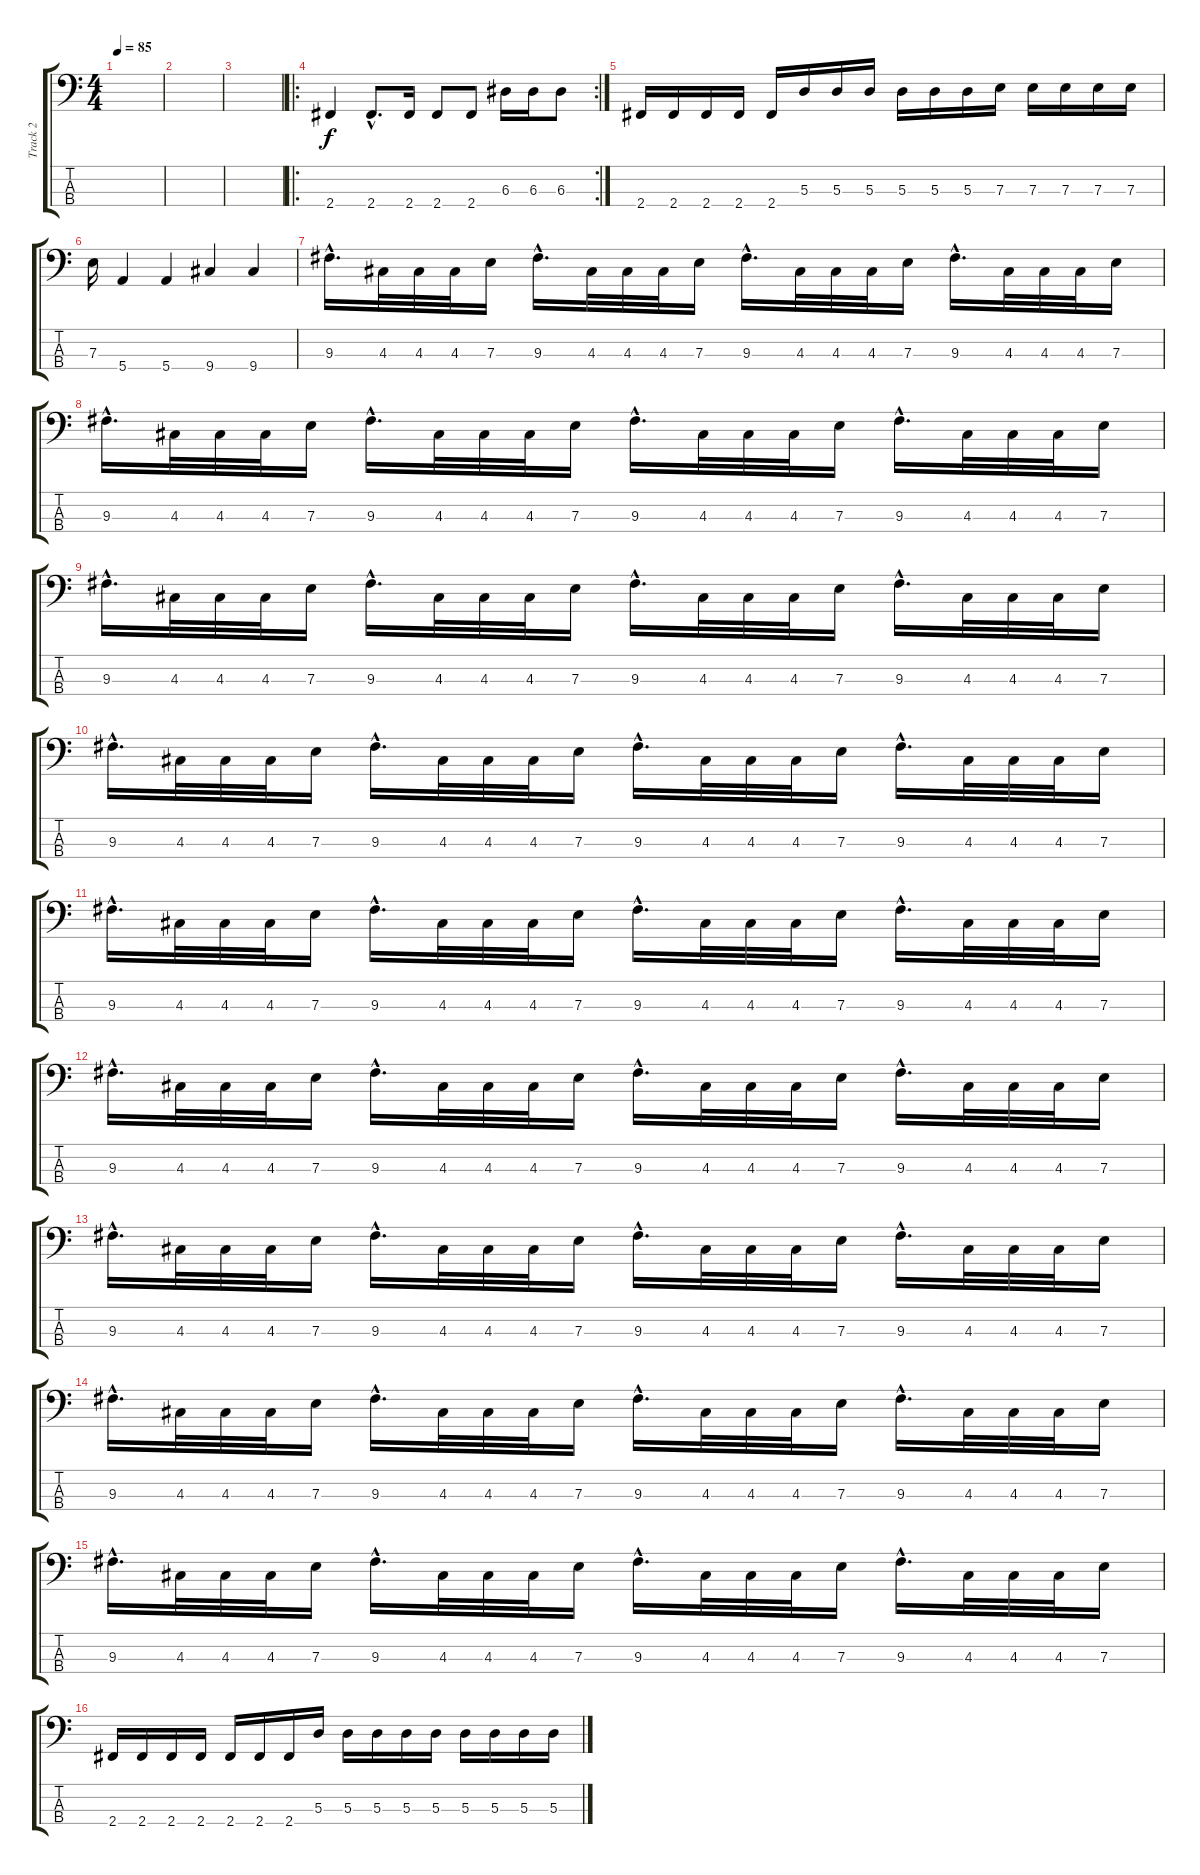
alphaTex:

\track ("Track 2" "Track 2") {instrument electricbasspick}
\staff {score tabs}
\tuning (G2 D2 A1 E1) {hide}
\ts (4 4)
\tempo 85
\clef f4
\ks c
|
|
|
\ro
\rc 2
2.4.4 2.4{hac}.8{d} 2.4.16 2.4.8 2.4.8 6.3.16 6.3.16 6.3.8 |
2.4.16 2.4.16 2.4.16 2.4.16 2.4.16 5.3.16 5.3.16 5.3.16 5.3.16 5.3.16 5.3.16 7.3.16 7.3.16 7.3.16 7.3.16 7.3.16 |
7.3.16 5.4.4 5.4.4 9.4.4 9.4.4 |
9.3{hac}.16{d} 4.3.32 4.3.32 4.3.32 7.3.16 9.3{hac}.16{d} 4.3.32 4.3.32 4.3.32 7.3.16 9.3{hac}.16{d} 4.3.32 4.3.32 4.3.32 7.3.16 9.3{hac}.16{d} 4.3.32 4.3.32 4.3.32 7.3.16 |
9.3{hac}.16{d} 4.3.32 4.3.32 4.3.32 7.3.16 9.3{hac}.16{d} 4.3.32 4.3.32 4.3.32 7.3.16 9.3{hac}.16{d} 4.3.32 4.3.32 4.3.32 7.3.16 9.3{hac}.16{d} 4.3.32 4.3.32 4.3.32 7.3.16 |
9.3{hac}.16{d} 4.3.32 4.3.32 4.3.32 7.3.16 9.3{hac}.16{d} 4.3.32 4.3.32 4.3.32 7.3.16 9.3{hac}.16{d} 4.3.32 4.3.32 4.3.32 7.3.16 9.3{hac}.16{d} 4.3.32 4.3.32 4.3.32 7.3.16 |
9.3{hac}.16{d} 4.3.32 4.3.32 4.3.32 7.3.16 9.3{hac}.16{d} 4.3.32 4.3.32 4.3.32 7.3.16 9.3{hac}.16{d} 4.3.32 4.3.32 4.3.32 7.3.16 9.3{hac}.16{d} 4.3.32 4.3.32 4.3.32 7.3.16 |
9.3{hac}.16{d} 4.3.32 4.3.32 4.3.32 7.3.16 9.3{hac}.16{d} 4.3.32 4.3.32 4.3.32 7.3.16 9.3{hac}.16{d} 4.3.32 4.3.32 4.3.32 7.3.16 9.3{hac}.16{d} 4.3.32 4.3.32 4.3.32 7.3.16 |
9.3{hac}.16{d} 4.3.32 4.3.32 4.3.32 7.3.16 9.3{hac}.16{d} 4.3.32 4.3.32 4.3.32 7.3.16 9.3{hac}.16{d} 4.3.32 4.3.32 4.3.32 7.3.16 9.3{hac}.16{d} 4.3.32 4.3.32 4.3.32 7.3.16 |
9.3{hac}.16{d} 4.3.32 4.3.32 4.3.32 7.3.16 9.3{hac}.16{d} 4.3.32 4.3.32 4.3.32 7.3.16 9.3{hac}.16{d} 4.3.32 4.3.32 4.3.32 7.3.16 9.3{hac}.16{d} 4.3.32 4.3.32 4.3.32 7.3.16 |
9.3{hac}.16{d} 4.3.32 4.3.32 4.3.32 7.3.16 9.3{hac}.16{d} 4.3.32 4.3.32 4.3.32 7.3.16 9.3{hac}.16{d} 4.3.32 4.3.32 4.3.32 7.3.16 9.3{hac}.16{d} 4.3.32 4.3.32 4.3.32 7.3.16 |
9.3{hac}.16{d} 4.3.32 4.3.32 4.3.32 7.3.16 9.3{hac}.16{d} 4.3.32 4.3.32 4.3.32 7.3.16 9.3{hac}.16{d} 4.3.32 4.3.32 4.3.32 7.3.16 9.3{hac}.16{d} 4.3.32 4.3.32 4.3.32 7.3.16 |
2.4.16 2.4.16 2.4.16 2.4.16 2.4.16 2.4.16 2.4.16 5.3.16 5.3.16 5.3.16 5.3.16 5.3.16 5.3.16 5.3.16 5.3.16 5.3.16
